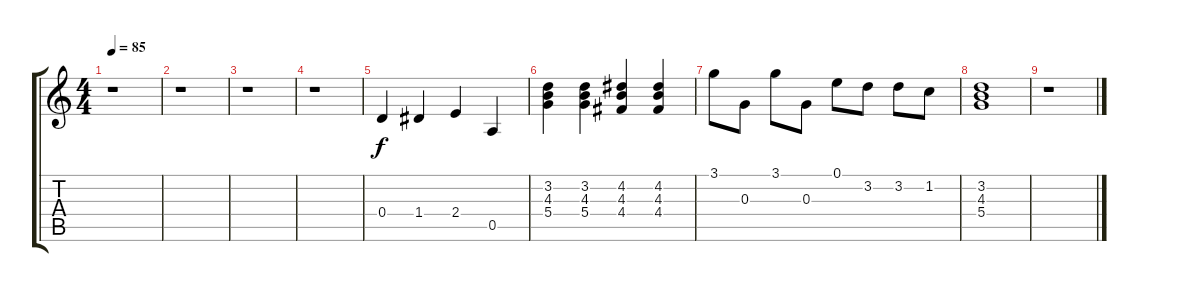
\track "" {instrument electricguitarclean}
\staff {score tabs}
\tuning (E4 B3 G3 D3 A2 E2) {hide}
\ts (4 4)
\tempo 85
\clef g2
\ks c
r.1{dy f} |
r.1 |
r.1 |
r.1 |
0.4.4 1.4.4 2.4.4 0.5.4 |
(3.2 4.3 5.4).4 (3.2 4.3 5.4).4 (4.2 4.3 4.4).4 (4.2 4.3 4.4).4 |
3.1.8 0.3.8 3.1.8 0.3.8 0.1.8 3.2.8 3.2.8 1.2.8 |
(3.2 4.3 5.4).1 |
r.1
